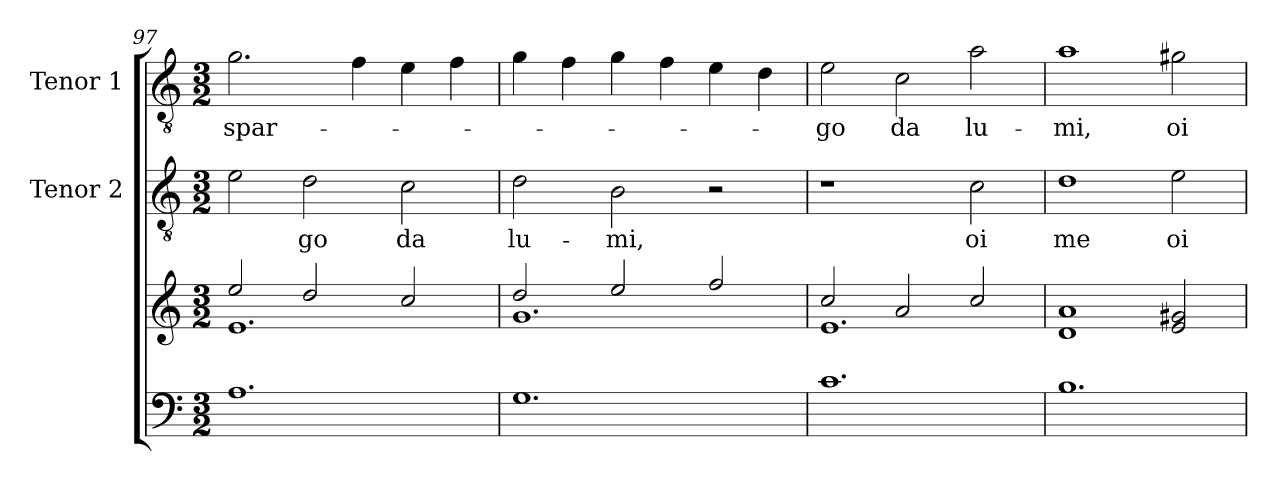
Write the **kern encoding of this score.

**kern	**kern	**kern	**text	**kern	**text
*part3	*part3	*part2	*part2	*part1	*part1
*staff4	*staff3	*staff2	*staff2	*staff1	*staff1
*	*	*I"Tenor 2	*	*I"Tenor 1	*
*	*	*I'T 2	*	*I'T 1	*
*clefF4	*clefG2	*clefGv2	*	*clefGv2	*
*k[]	*k[]	*k[]	*	*k[]	*
*C:	*C:	*C:	*	*C:	*
*M3/2	*M3/2	*M3/2	*	*M3/2	*
=97	=97	=97	=97	=97	=97
*	*^	*	*	*	*
1.A	1.e	2ee/	2e\	.	2.g\	spar-
.	.	2dd/	2d\	-go	.	.
.	.	.	.	.	4f\	.
.	.	2cc/	2c\	da	4e\	.
.	.	.	.	.	4f\	.
=98	=98	=98	=98	=98	=98	=98
1.G	1.g	2dd/	2d\	lu-	4g\	.
.	.	.	.	.	4f\	.
.	.	2ee/	2B\	-mi,	4g\	.
.	.	.	.	.	4f\	.
.	.	2ff/	2r	.	4e\	.
.	.	.	.	.	4d\	.
=99	=99	=99	=99	=99	=99	=99
1.c	1.e	2cc/	1r	.	2e\	-go
.	.	2a/	.	.	2c\	da
.	.	2cc/	2c\	oi	2a\	lu-
*	*v	*v	*	*	*	*
=100	=100	=100	=100	=100	=100
1.B	1d 1a	1d	me	1a	-mi,
.	2e/ 2g#X/	2e\	oi	2g#X\	oi
=	=	=	=	=	=
*-	*-	*-	*-	*-	*-
